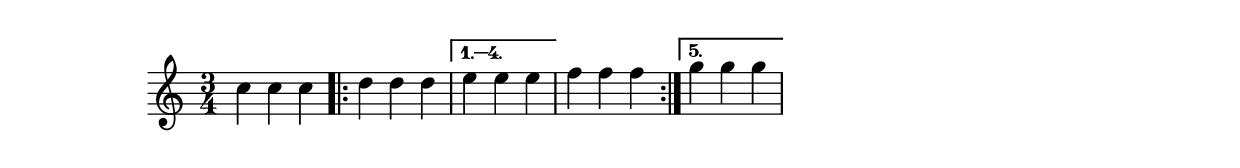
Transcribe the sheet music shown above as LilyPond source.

%% Do not edit this file; it is automatically
%% generated from LSR http://lsr.dsi.unimi.it
%% This file is in the public domain.
\version "2.12.2"

\header {
  lsrtags = "repeats"

%% Translation of GIT committish: a874fda3641c9e02f61be5c41b215b8304b8ed00
  texidoces = "
De forma predeterminada, los corchetes de primera y segunda vez se
trazan encima de los finales alternativos completos, pero es posible
acortartlos estableciendo un valor cierto para
@code{voltaSpannerDuration}.  En el ejemplo siguiente, el corchete
sólo dura un compás, que corresponde a una duración de 3/4.

"
  doctitlees = "Acortar los corchetes de primera y segunda vez"


%% Translation of GIT committish: 0a868be38a775ecb1ef935b079000cebbc64de40
  texidocde = "
Volta-Klammern werden normalerweise über alle Noten der Klammer gezogen, aber
es ist möglich sie zu verkürzen.  Hierzu muss
@code{voltaSpannerDuration} definiert werden, in dem Beispiel etwa als
3/4, sodass die Klammer nur einen Takt dauert.

"
  doctitlede = "Volta-Klammern verkürzen"

%% Translation of GIT committish: a5bde6d51a5c88e952d95ae36c61a5efc22ba441
  texidocfr = "
Les crochets indiquant les fins alternatives s'étalent tout au long ce
celle-ci.  On peut les raccourcir en définissant la propriété
@code{voltaSpannerDuration}.  Dans l'exemple suivant, le crochet ne se
prolonge que sur une mesure à 3/4.

"
  doctitlefr = "Diminution de la taille du crochet d'alternative"


  texidoc = "
By default, the volta brackets will be drawn over all of the
alternative music, but it is possible to shorten them by setting
@code{voltaSpannerDuration}.  In the next example, the bracket only
lasts one measure, which is a duration of 3/4.

"
  doctitle = "Shortening volta brackets"
} % begin verbatim

\relative c'' {
  \time 3/4
  c4 c c
  \set Score.voltaSpannerDuration = #(ly:make-moment 3 4)
  \repeat volta 5 { d4 d d }
  \alternative {
    {
      e4 e e
      f4 f f
    }
    { g4 g g }
  }
}

